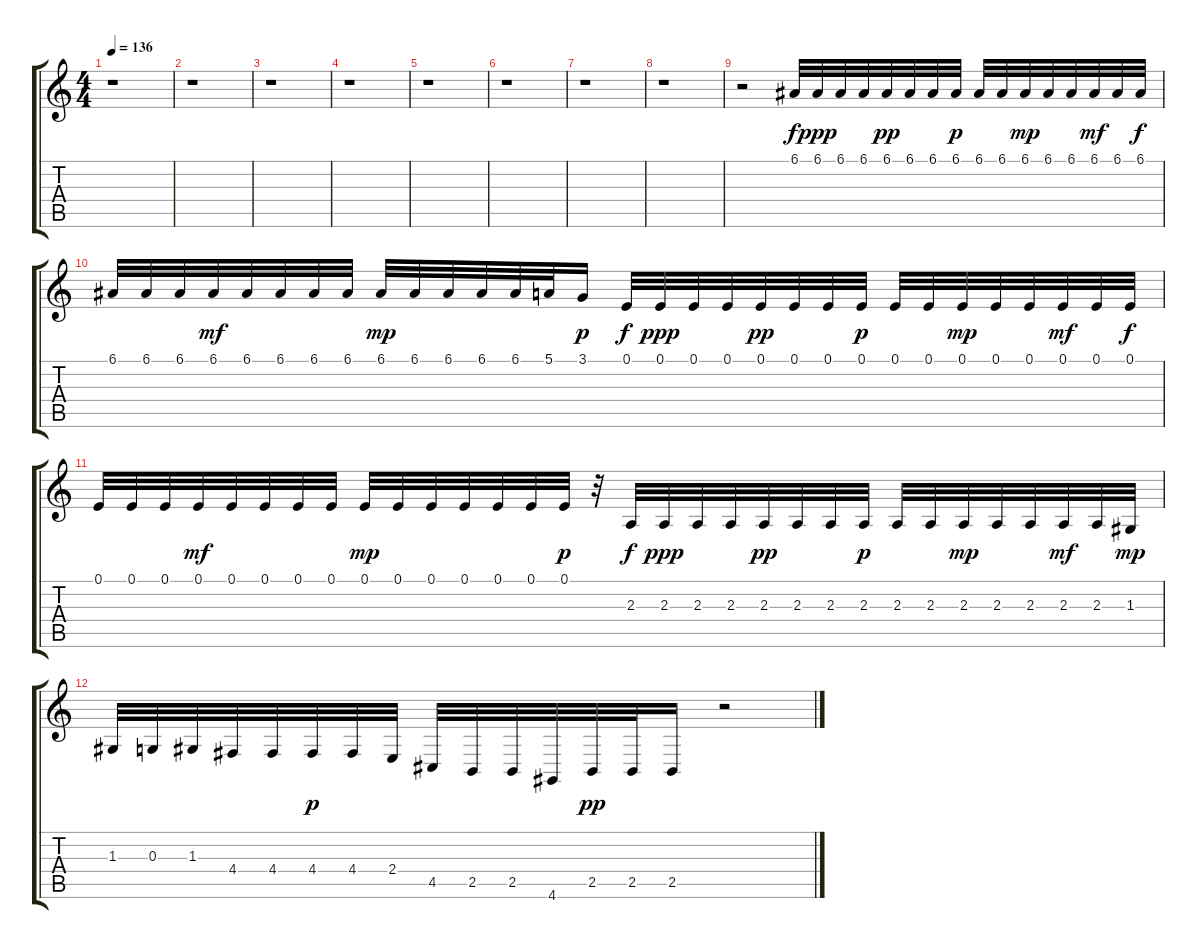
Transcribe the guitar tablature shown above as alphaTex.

\track "" {instrument woodblock}
\staff {score tabs}
\tuning (E4 B3 G3 D3 A2 E2) {hide}
\ts (4 4)
\tempo 136
\clef g2
\ks c
r.1{dy pp} |
r.1 |
r.1 |
r.1 |
r.1 |
r.1 |
r.1 |
r.1 |
r.2 6.1.32{dy f} 6.1.32{dy ppp} 6.1.32 6.1.32 6.1.32{dy pp} 6.1.32 6.1.32 6.1.32{dy p} 6.1.32 6.1.32 6.1.32{dy mp} 6.1.32 6.1.32 6.1.32{dy mf} 6.1.32 6.1.32{dy f} |
6.1.32 6.1.32 6.1.32 6.1.32{dy mf} 6.1.32 6.1.32 6.1.32 6.1.32 6.1.32{dy mp} 6.1.32 6.1.32 6.1.32 6.1.32 5.1.32 3.1.16{dy p} 0.1.32{dy f} 0.1.32{dy ppp} 0.1.32 0.1.32 0.1.32{dy pp} 0.1.32 0.1.32 0.1.32{dy p} 0.1.32 0.1.32 0.1.32{dy mp} 0.1.32 0.1.32 0.1.32{dy mf} 0.1.32 0.1.32{dy f} |
0.1.32 0.1.32 0.1.32 0.1.32{dy mf} 0.1.32 0.1.32 0.1.32 0.1.32 0.1.32{dy mp} 0.1.32 0.1.32 0.1.32 0.1.32 0.1.32 0.1.32{dy p} r.32 2.3.32{dy f} 2.3.32{dy ppp} 2.3.32 2.3.32 2.3.32{dy pp} 2.3.32 2.3.32 2.3.32{dy p} 2.3.32 2.3.32 2.3.32{dy mp} 2.3.32 2.3.32 2.3.32{dy mf} 2.3.32 1.3.32{dy mp} |
1.3.32 0.3.32 1.3.32 4.4.32 4.4.32 4.4.32{dy p} 4.4.32 2.4.32 4.5.32 2.5.32 2.5.32 4.6.32 2.5.32{dy pp} 2.5.32 2.5.16 r.2
